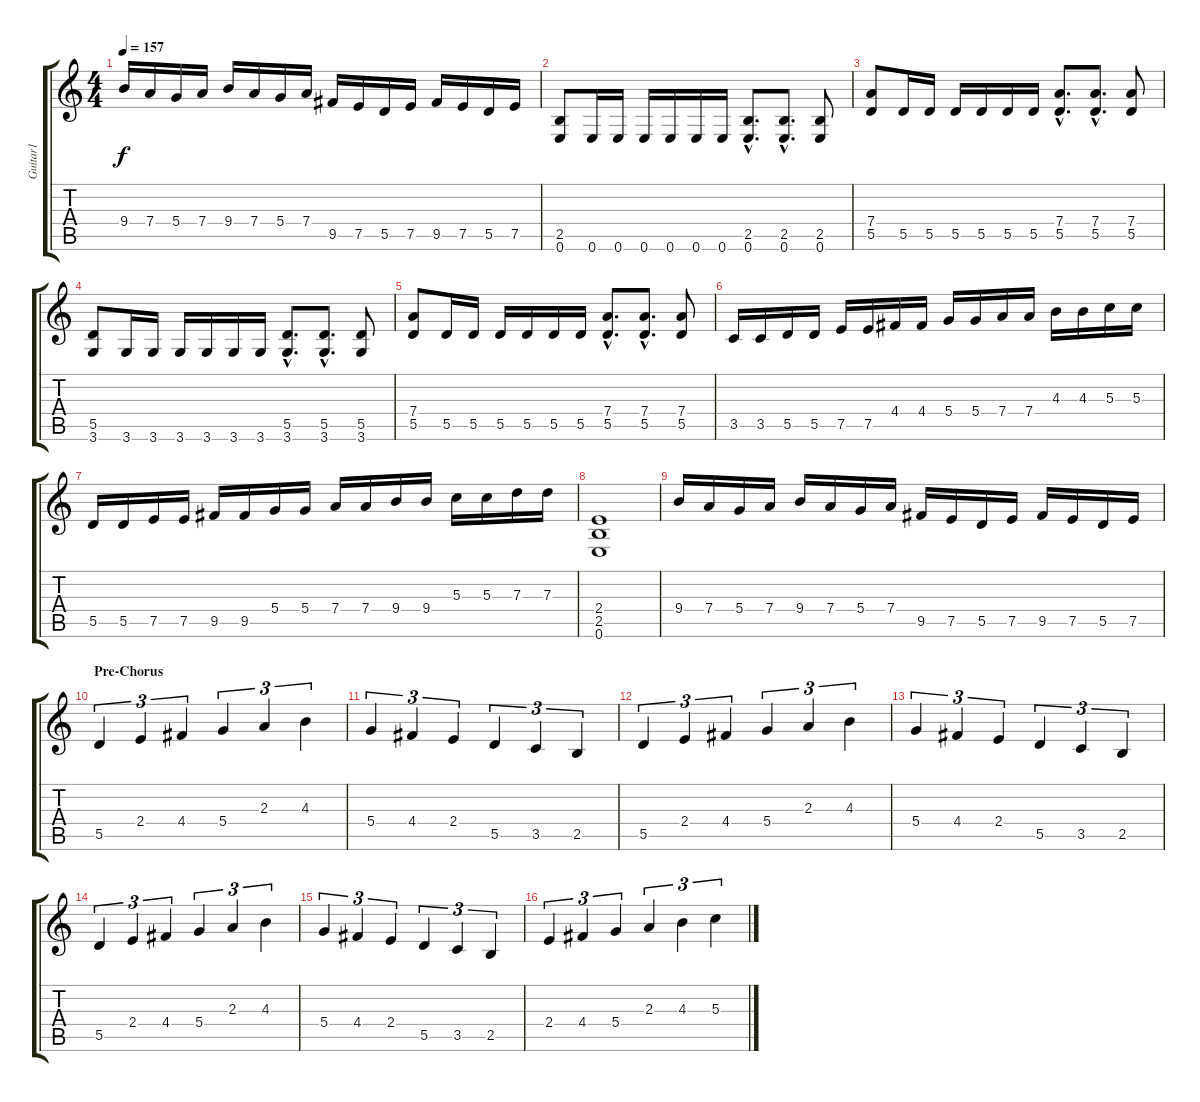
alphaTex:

\track ("Guitar1" "Guitar1") {instrument distortionguitar}
\staff {score tabs}
\tuning (E4 B3 G3 D3 A2 E2) {hide}
\ts (4 4)
\tempo 157
\clef g2
\ks c
9.4.16{dy f} 7.4.16 5.4.16 7.4.16 9.4.16 7.4.16 5.4.16 7.4.16 9.5.16 7.5.16 5.5.16 7.5.16 9.5.16 7.5.16 5.5.16 7.5.16 |
(2.5 0.6).8 0.6.16 0.6.16 0.6.16 0.6.16 0.6.16 0.6.16 (2.5{hac} 0.6{hac}).8{d} (2.5{hac} 0.6{hac}).8{d} (2.5 0.6).8 |
(7.4 5.5).8 5.5.16 5.5.16 5.5.16 5.5.16 5.5.16 5.5.16 (7.4{hac} 5.5{hac}).8{d} (7.4{hac} 5.5{hac}).8{d} (7.4 5.5).8 |
(5.5 3.6).8 3.6.16 3.6.16 3.6.16 3.6.16 3.6.16 3.6.16 (5.5{hac} 3.6{hac}).8{d} (5.5{hac} 3.6{hac}).8{d} (5.5 3.6).8 |
(7.4 5.5).8 5.5.16 5.5.16 5.5.16 5.5.16 5.5.16 5.5.16 (7.4{hac} 5.5{hac}).8{d} (7.4{hac} 5.5{hac}).8{d} (7.4 5.5).8 |
3.5.16 3.5.16 5.5.16 5.5.16 7.5.16 7.5.16 4.4.16 4.4.16 5.4.16 5.4.16 7.4.16 7.4.16 4.3.16 4.3.16 5.3.16 5.3.16 |
5.5.16 5.5.16 7.5.16 7.5.16 9.5.16 9.5.16 5.4.16 5.4.16 7.4.16 7.4.16 9.4.16 9.4.16 5.3.16 5.3.16 7.3.16 7.3.16 |
(2.4 2.5 0.6).1 |
9.4.16 7.4.16 5.4.16 7.4.16 9.4.16 7.4.16 5.4.16 7.4.16 9.5.16 7.5.16 5.5.16 7.5.16 9.5.16 7.5.16 5.5.16 7.5.16 |
\section ("" "Pre-Chorus")
5.5.4{tu (3 2)} 2.4.4{tu (3 2)} 4.4.4{tu (3 2)} 5.4.4{tu (3 2)} 2.3.4{tu (3 2)} 4.3.4{tu (3 2)} |
5.4.4{tu (3 2)} 4.4.4{tu (3 2)} 2.4.4{tu (3 2)} 5.5.4{tu (3 2)} 3.5.4{tu (3 2)} 2.5.4{tu (3 2)} |
5.5.4{tu (3 2)} 2.4.4{tu (3 2)} 4.4.4{tu (3 2)} 5.4.4{tu (3 2)} 2.3.4{tu (3 2)} 4.3.4{tu (3 2)} |
5.4.4{tu (3 2)} 4.4.4{tu (3 2)} 2.4.4{tu (3 2)} 5.5.4{tu (3 2)} 3.5.4{tu (3 2)} 2.5.4{tu (3 2)} |
5.5.4{tu (3 2)} 2.4.4{tu (3 2)} 4.4.4{tu (3 2)} 5.4.4{tu (3 2)} 2.3.4{tu (3 2)} 4.3.4{tu (3 2)} |
5.4.4{tu (3 2)} 4.4.4{tu (3 2)} 2.4.4{tu (3 2)} 5.5.4{tu (3 2)} 3.5.4{tu (3 2)} 2.5.4{tu (3 2)} |
2.4.4{tu (3 2)} 4.4.4{tu (3 2)} 5.4.4{tu (3 2)} 2.3.4{tu (3 2)} 4.3.4{tu (3 2)} 5.3.4{tu (3 2)}
